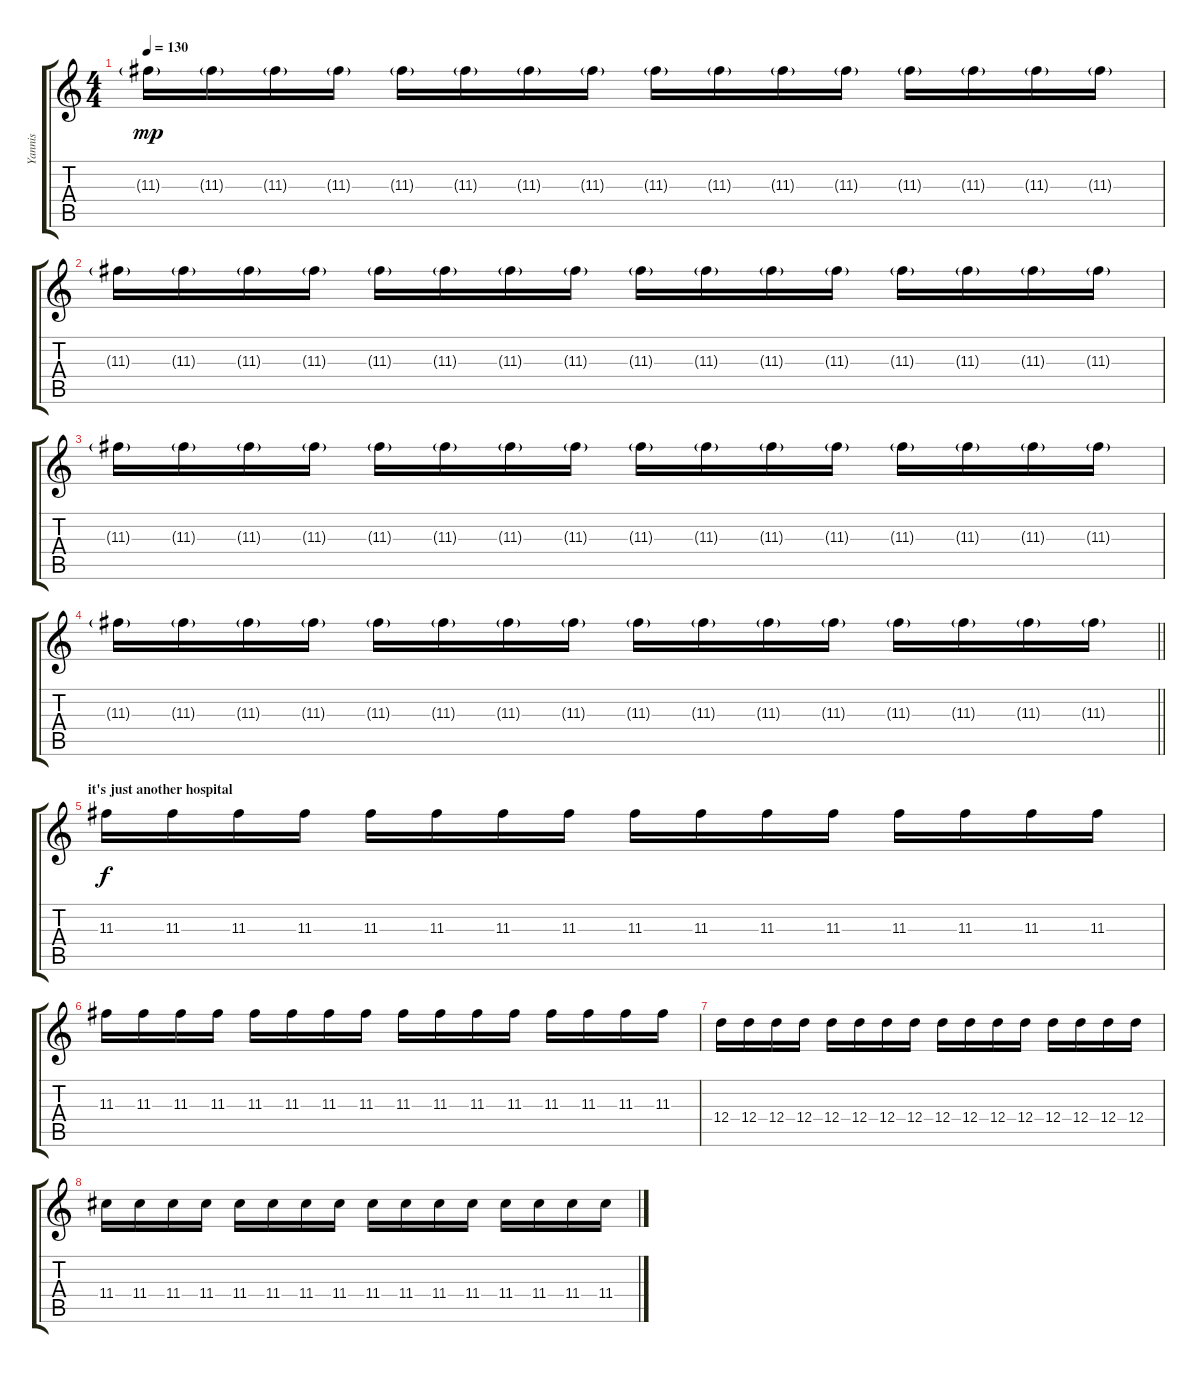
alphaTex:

\track ("Yannis" "Yannis") {instrument electricguitarclean}
\staff {score tabs}
\tuning (E4 B3 G3 D3 A2 E2) {hide}
\ts (4 4)
\tempo 130
\clef g2
\ks c
11.3{g}.16{dy mp} 11.3{g}.16 11.3{g}.16 11.3{g}.16 11.3{g}.16 11.3{g}.16 11.3{g}.16 11.3{g}.16 11.3{g}.16 11.3{g}.16 11.3{g}.16 11.3{g}.16 11.3{g}.16 11.3{g}.16 11.3{g}.16 11.3{g}.16 |
11.3{g}.16 11.3{g}.16 11.3{g}.16 11.3{g}.16 11.3{g}.16 11.3{g}.16 11.3{g}.16 11.3{g}.16 11.3{g}.16 11.3{g}.16 11.3{g}.16 11.3{g}.16 11.3{g}.16 11.3{g}.16 11.3{g}.16 11.3{g}.16 |
11.3{g}.16 11.3{g}.16 11.3{g}.16 11.3{g}.16 11.3{g}.16 11.3{g}.16 11.3{g}.16 11.3{g}.16 11.3{g}.16 11.3{g}.16 11.3{g}.16 11.3{g}.16 11.3{g}.16 11.3{g}.16 11.3{g}.16 11.3{g}.16 |
\barLineRight lightlight
11.3{g}.16 11.3{g}.16 11.3{g}.16 11.3{g}.16 11.3{g}.16 11.3{g}.16 11.3{g}.16 11.3{g}.16 11.3{g}.16 11.3{g}.16 11.3{g}.16 11.3{g}.16 11.3{g}.16 11.3{g}.16 11.3{g}.16 11.3{g}.16 |
\section ("" "it's just another hospital")
11.3.16{dy f} 11.3.16 11.3.16 11.3.16 11.3.16 11.3.16 11.3.16 11.3.16 11.3.16 11.3.16 11.3.16 11.3.16 11.3.16 11.3.16 11.3.16 11.3.16 |
11.3.16 11.3.16 11.3.16 11.3.16 11.3.16 11.3.16 11.3.16 11.3.16 11.3.16 11.3.16 11.3.16 11.3.16 11.3.16 11.3.16 11.3.16 11.3.16 |
12.4.16 12.4.16 12.4.16 12.4.16 12.4.16 12.4.16 12.4.16 12.4.16 12.4.16 12.4.16 12.4.16 12.4.16 12.4.16 12.4.16 12.4.16 12.4.16 |
11.4.16 11.4.16 11.4.16 11.4.16 11.4.16 11.4.16 11.4.16 11.4.16 11.4.16 11.4.16 11.4.16 11.4.16 11.4.16 11.4.16 11.4.16 11.4.16
